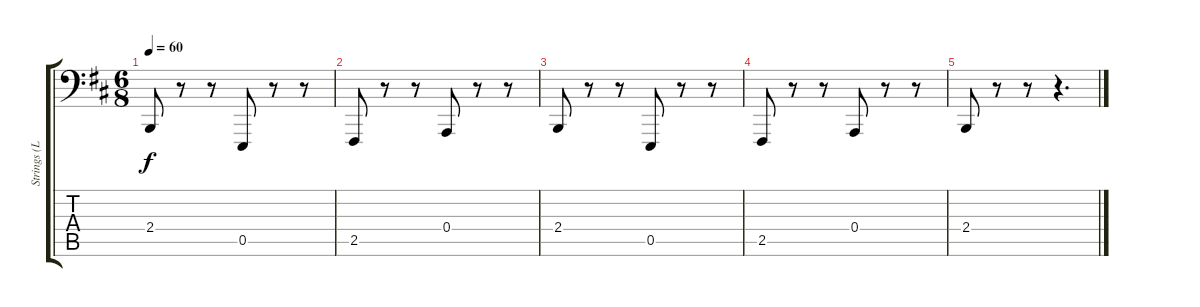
\track ("Strings (Left Hand)" "Strings (L") {instrument synthstrings1}
\staff {score tabs}
\tuning (C3 G2 D2 A1 E1 B0) {hide}
\ts (6 8)
\tempo 60
\clef f4
\ks bminor
2.4.8{dy f} r.8 r.8 0.5.8 r.8 r.8 |
2.5.8 r.8 r.8 0.4.8 r.8 r.8 |
2.4.8 r.8 r.8 0.5.8 r.8 r.8 |
2.5.8 r.8 r.8 0.4.8 r.8 r.8 |
2.4.8 r.8 r.8 r.4{d}
